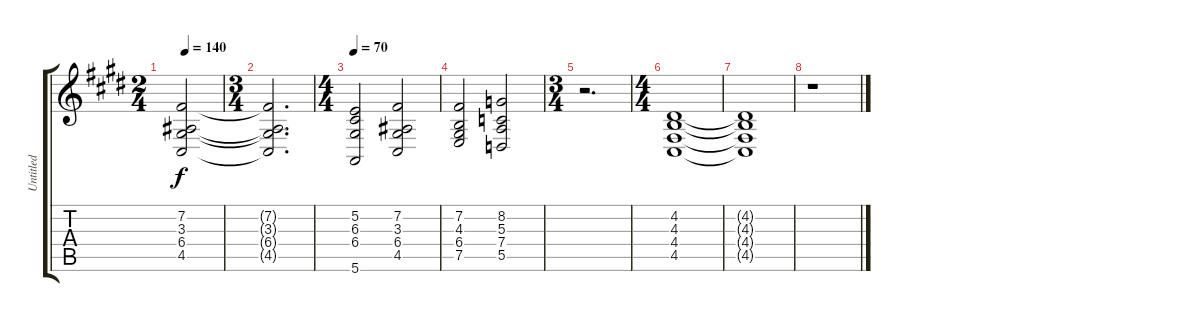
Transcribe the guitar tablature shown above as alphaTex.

\track ("Untitled" "Untitled") {instrument electricpiano1}
\staff {score tabs}
\tuning (E4 B3 G3 D3 A2 E2) {hide}
\ts (2 4)
\tempo 140
\clef g2
\ks c#minor
(7.2{t} 3.3{t} 6.4{t} 4.5{t}).2{dy f} |
\ts (3 4)
(7.2{t} 3.3{t} 6.4{t} 4.5{t}).2{d} |
\ts (4 4)
\tempo 70
(5.2 6.3 6.4 5.6).2 (7.2 3.3 6.4 4.5).2 |
\ks e
(7.2 4.3 6.4 7.5).2 (8.2 5.3 7.4 5.5).2 |
\ts (3 4)
\ks c#minor
r.2{d} |
\ts (4 4)
(4.2 4.3 4.4 4.5).1 |
\ks e
(4.2{t} 4.3{t} 4.4{t} 4.5{t}).1 |
\ks c#minor
r.1
